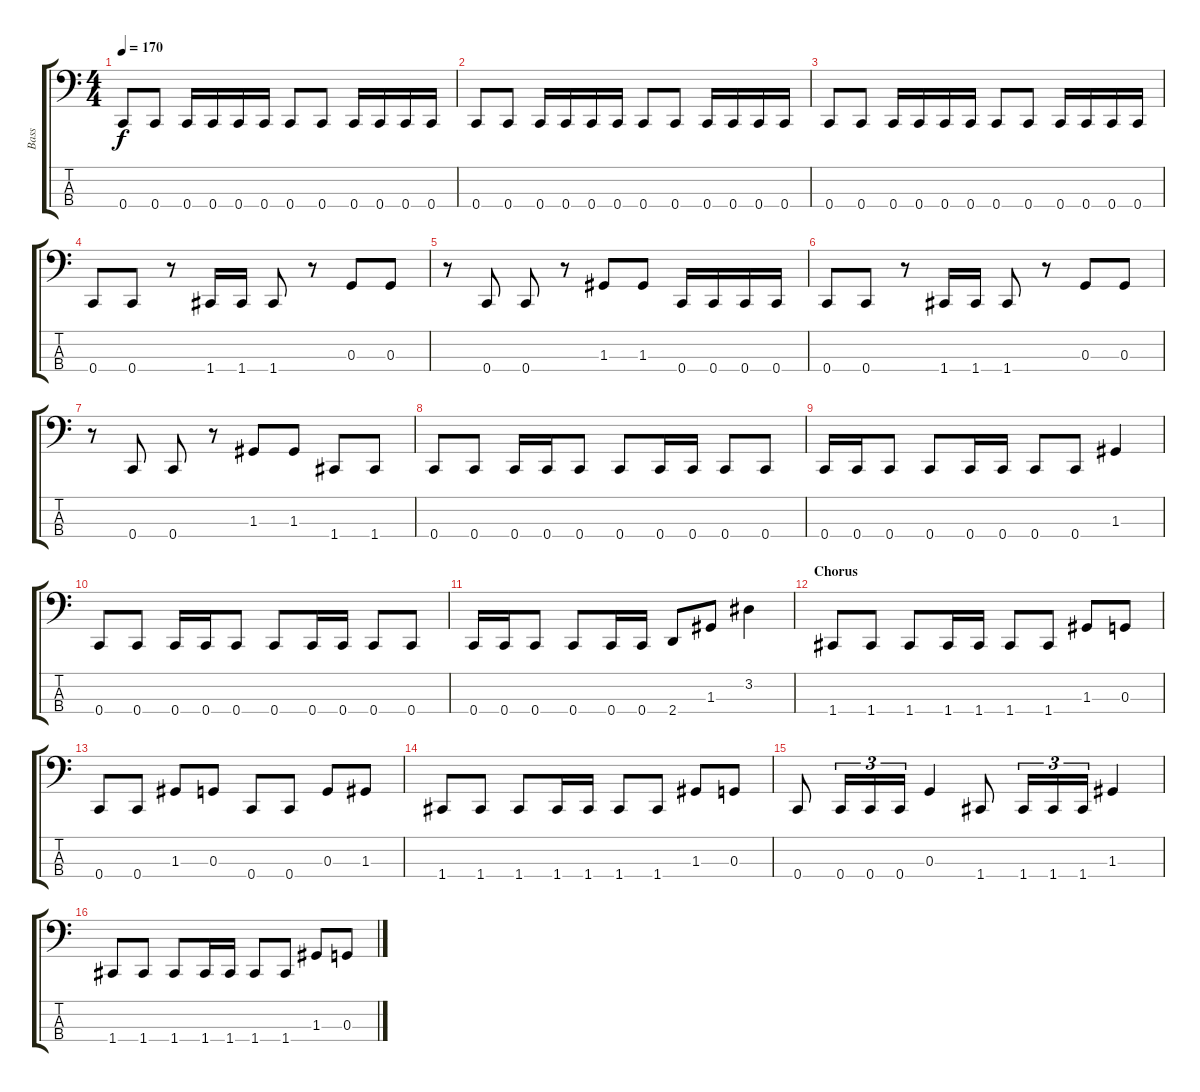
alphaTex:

\track ("Bass" "Bass") {instrument electricbasspick}
\staff {score tabs}
\tuning (F2 C2 G1 C1) {hide}
\ts (4 4)
\tempo 170
\clef f4
\ks c
0.4.8{dy f} 0.4.8 0.4.16 0.4.16 0.4.16 0.4.16 0.4.8 0.4.8 0.4.16 0.4.16 0.4.16 0.4.16 |
0.4.8 0.4.8 0.4.16 0.4.16 0.4.16 0.4.16 0.4.8 0.4.8 0.4.16 0.4.16 0.4.16 0.4.16 |
0.4.8 0.4.8 0.4.16 0.4.16 0.4.16 0.4.16 0.4.8 0.4.8 0.4.16 0.4.16 0.4.16 0.4.16 |
0.4.8 0.4.8 r.8 1.4.16 1.4.16 1.4.8 r.8 0.3.8 0.3.8 |
r.8 0.4.8 0.4.8 r.8 1.3.8 1.3.8 0.4.16 0.4.16 0.4.16 0.4.16 |
0.4.8 0.4.8 r.8 1.4.16 1.4.16 1.4.8 r.8 0.3.8 0.3.8 |
r.8 0.4.8 0.4.8 r.8 1.3.8 1.3.8 1.4.8 1.4.8 |
\section ("" "")
0.4.8 0.4.8 0.4.16 0.4.16 0.4.8 0.4.8 0.4.16 0.4.16 0.4.8 0.4.8 |
0.4.16 0.4.16 0.4.8 0.4.8 0.4.16 0.4.16 0.4.8 0.4.8 1.3.4 |
0.4.8 0.4.8 0.4.16 0.4.16 0.4.8 0.4.8 0.4.16 0.4.16 0.4.8 0.4.8 |
0.4.16 0.4.16 0.4.8 0.4.8 0.4.16 0.4.16 2.4.8 1.3.8 3.2.4 |
\section ("" "Chorus")
1.4.8 1.4.8 1.4.8 1.4.16 1.4.16 1.4.8 1.4.8 1.3.8 0.3.8 |
0.4.8 0.4.8 1.3.8 0.3.8 0.4.8 0.4.8 0.3.8 1.3.8 |
1.4.8 1.4.8 1.4.8 1.4.16 1.4.16 1.4.8 1.4.8 1.3.8 0.3.8 |
0.4.8 0.4.16{tu (3 2)} 0.4.16{tu (3 2)} 0.4.16{tu (3 2)} 0.3.4 1.4.8 1.4.16{tu (3 2)} 1.4.16{tu (3 2)} 1.4.16{tu (3 2)} 1.3.4 |
1.4.8 1.4.8 1.4.8 1.4.16 1.4.16 1.4.8 1.4.8 1.3.8 0.3.8
